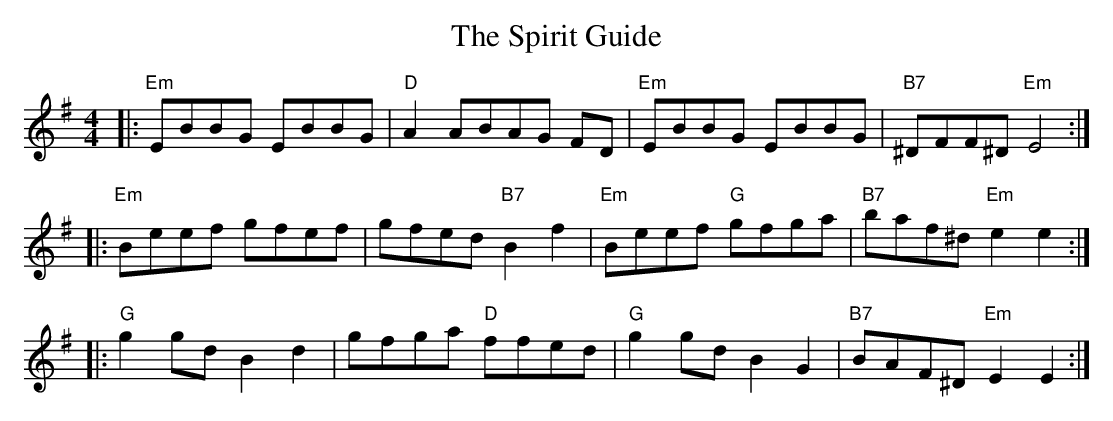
X:1
T: The Spirit Guide
M: 4/4
L: 1/8
K: Emin
|:"Em"EBBG EBBG|"D"A2 ABAG FD|"Em"EBBG EBBG|"B7"^DFF^D "Em"E4:|
|:"Em"Beef gfef|gfed "B7"B2f2|"Em"Beef "G"gfga|"B7"baf^d "Em"e2e2:|
|:"G"g2gd B2 d2|gfga "D"ffed|"G"g2gdB2G2|"B7"BAF^D "Em"E2 E2:|
